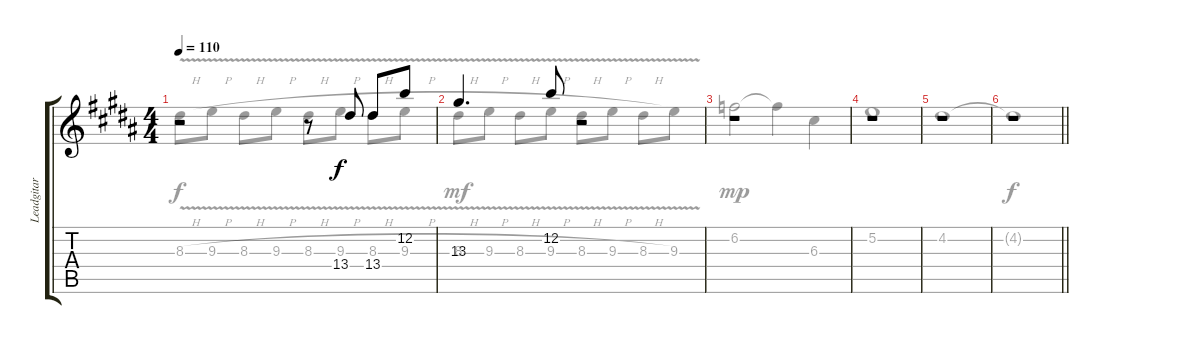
\track ("Leadgitar" "Leadgitar") {instrument distortionguitar}
\staff {score tabs}
\tuning (E4 B3 G3 D3 A2 E2) {hide}
\voice
\ts (4 4)
\tempo 110
\clef g2
\ks b
r.2{dy f} r.8 13.4.8 13.4.8 12.2.8 |
13.3.4{d} 12.2.8 r.2 |
r.1 |
r.1 |
r.1{volume 0} |
\barLineRight lightlight
r.1
\voice
\clef g2
\ottava regular
\simile none
\ks b
8.3{v h}.8{dy f} 9.3{v h}.8 8.3{v h}.8 9.3{v h}.8 8.3{v h}.8 9.3{v h}.8 8.3{v h}.8 9.3{v h}.8 |
8.3{v h}.8{dy mf} 9.3{v h}.8 8.3{v h}.8 9.3{v h}.8 8.3{v h}.8 9.3{v h}.8 8.3{v h}.8 9.3{v}.8 |
6.2.2{dy mp} 6.2{t}.4 6.3.4 |
5.2.1 |
4.2.1 |
\barLineRight lightlight
4.2{t}.1{dy f}
